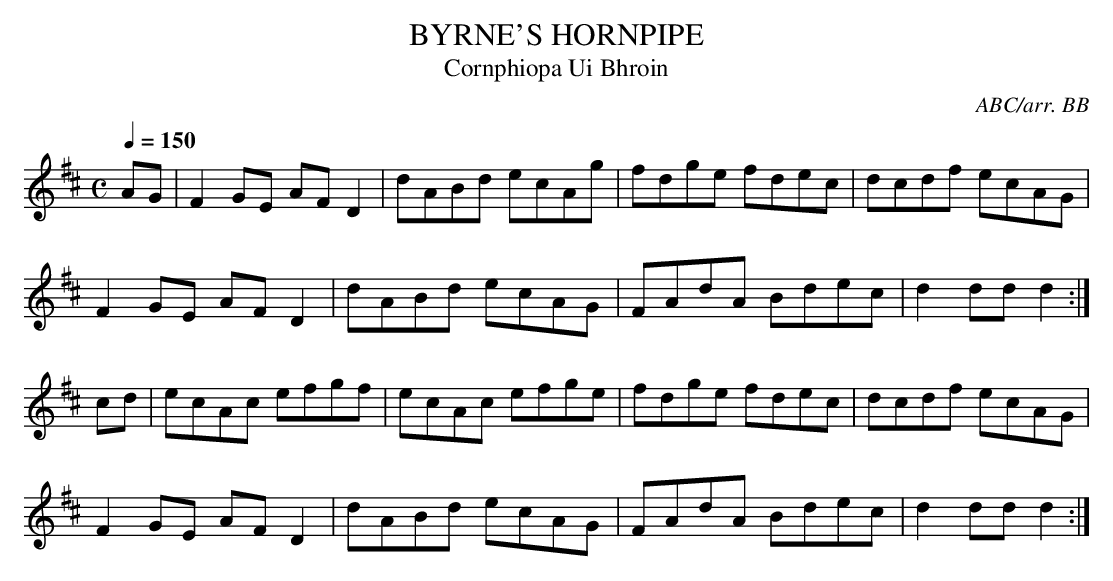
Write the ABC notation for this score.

X:1
T:BYRNE'S HORNPIPE
T:Cornphiopa Ui Bhroin
C:ABC/arr. BB
M:C
L:1/8
Q:1/4=150
K:D
AG|F2GE AFD2|dABd ecAg|fdge fdec|dcdf ecAG|
F2GE AFD2|dABd ecAG|FAdA Bdec|d2dd d2:|
cd|ecAc efgf|ecAc efge|fdge fdec|dcdf ecAG|
F2GE AFD2|dABd ecAG|FAdA Bdec|d2dd d2:|
